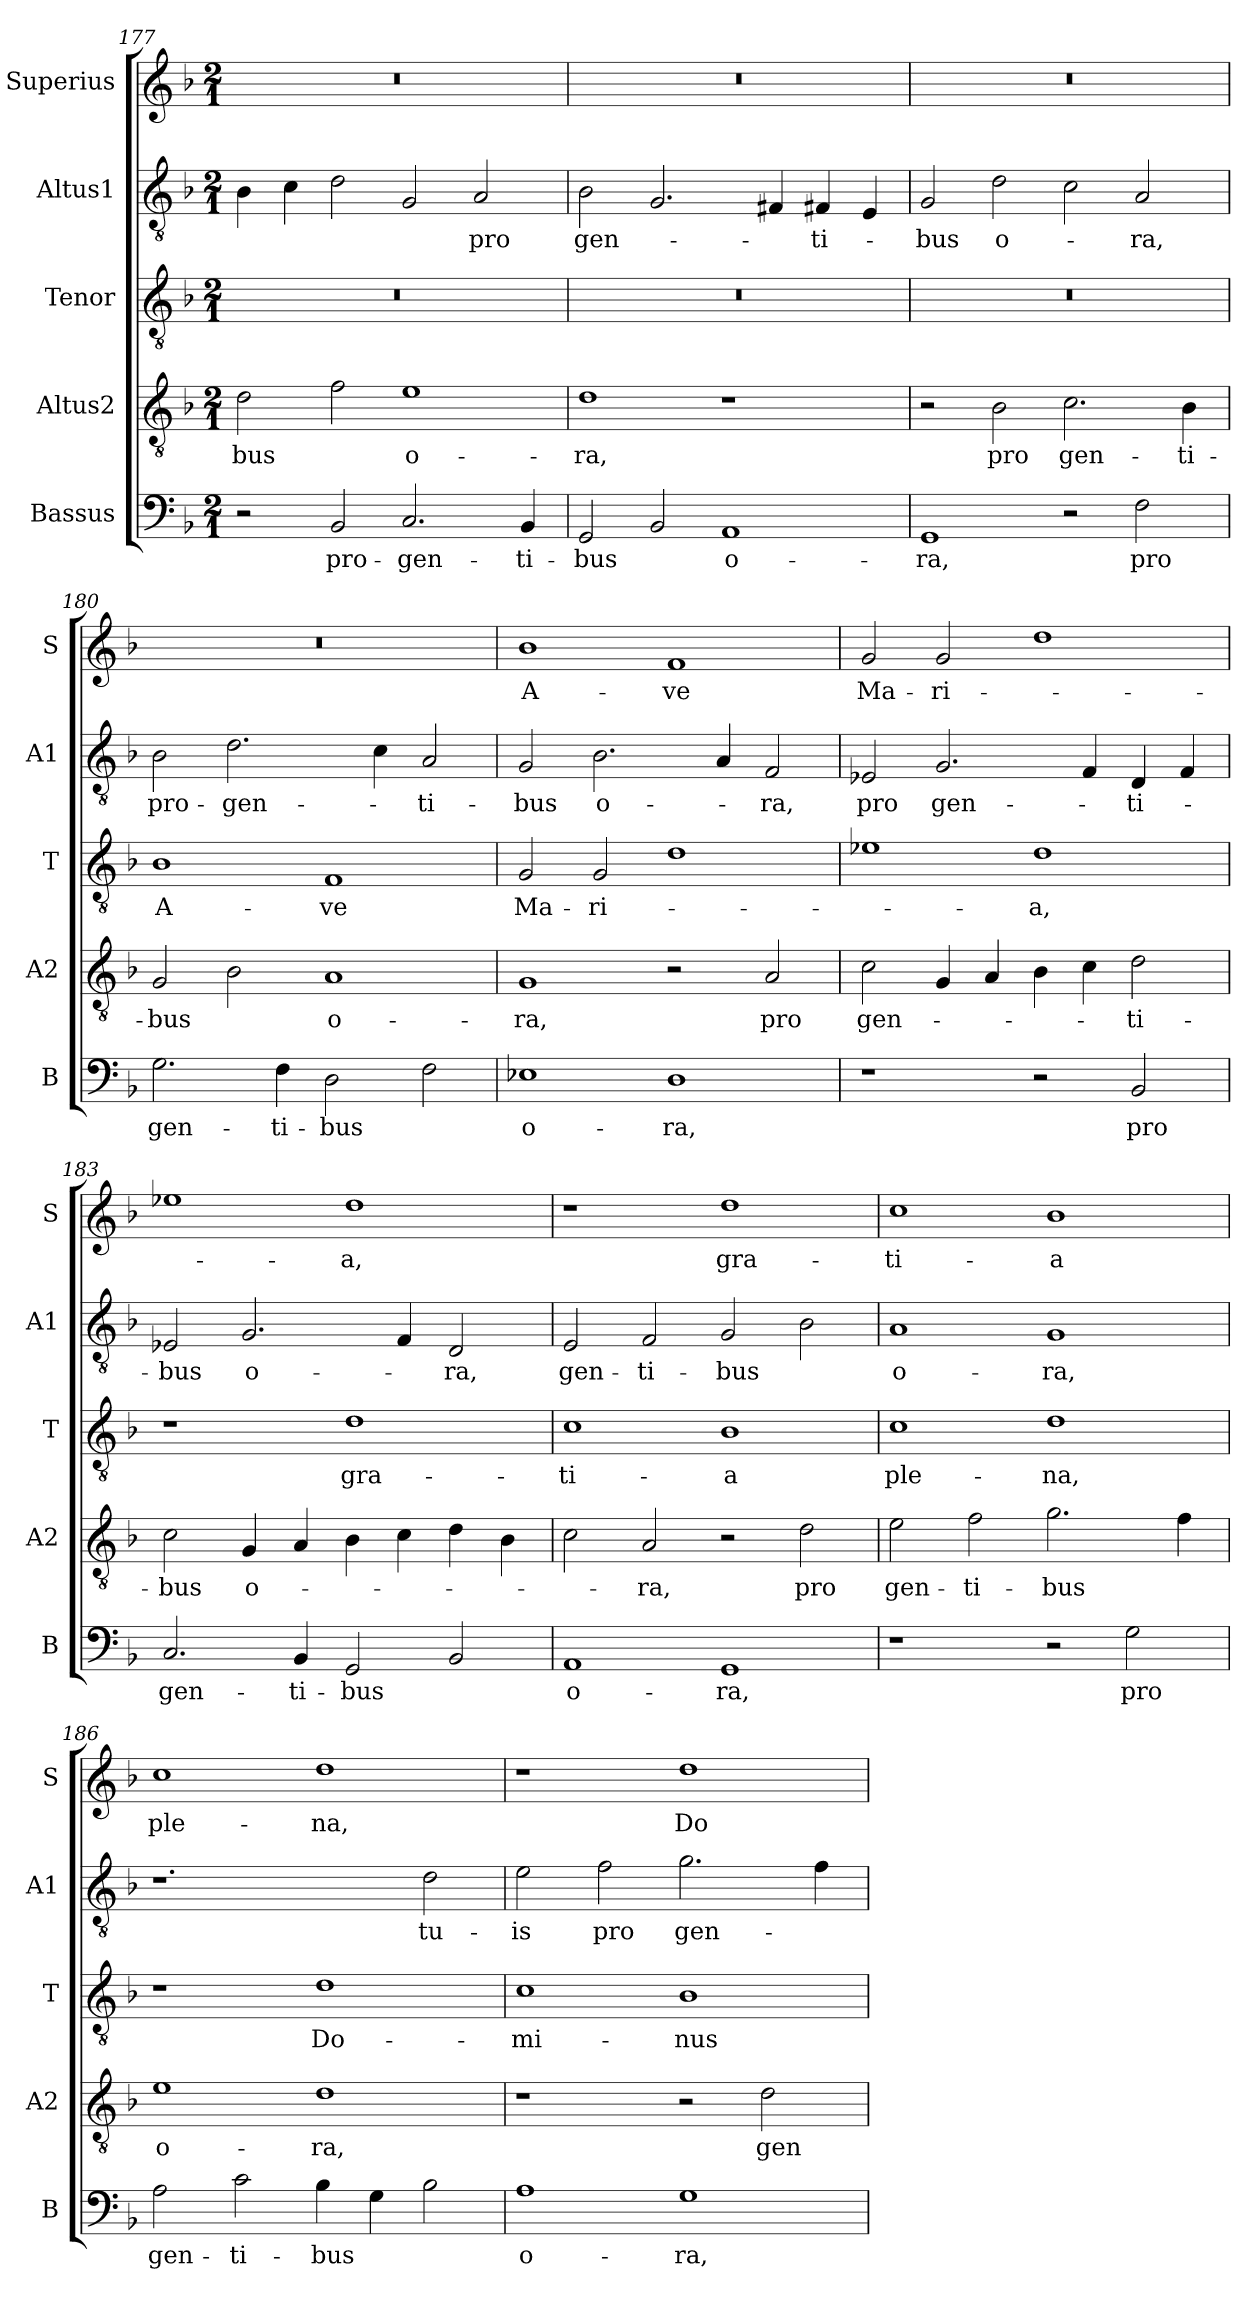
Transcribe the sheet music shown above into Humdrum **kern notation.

**kern	**text	**kern	**text	**kern	**text	**kern	**text	**kern	**text
*part5	*part5	*part4	*part4	*part3	*part3	*part2	*part2	*part1	*part1
*staff5	*staff5	*staff4	*staff4	*staff3	*staff3	*staff2	*staff2	*staff1	*staff1
*I"Bassus	*	*I"Altus2	*	*I"Tenor	*	*I"Altus1	*	*I"Superius	*
*I'B	*	*I'A2	*	*I'T	*	*I'A1	*	*I'S	*
*clefF4	*	*clefGv2	*	*clefGv2	*	*clefGv2	*	*clefG2	*
*k[b-]	*	*k[b-]	*	*k[b-]	*	*k[b-]	*	*k[b-]	*
*M2/1	*	*M2/1	*	*M2/1	*	*M2/1	*	*M2/1	*
=177	=177	=177	=177	=177	=177	=177	=177	=177	=177
2r	.	2d\	-bus	0r	.	4B-\	.	0r	.
.	.	.	.	.	.	4c\	.	.	.
2BB-/	pro-	2f\	.	.	.	2d\	.	.	.
2.C/	-gen-	1e	o-	.	.	2G/	.	.	.
.	.	.	.	.	.	2A/	pro	.	.
4BB-/	-ti-	.	.	.	.	.	.	.	.
=178	=178	=178	=178	=178	=178	=178	=178	=178	=178
2GG/	-bus	1d	-ra,	0r	.	2B-\	gen-	0r	.
2BB-/	.	.	.	.	.	2.G/	.	.	.
1AA	o-	1r	.	.	.	.	.	.	.
.	.	.	.	.	.	4F#X/	.	.	.
.	.	.	.	.	.	4F#X/	-ti-	.	.
.	.	.	.	.	.	4E/	.	.	.
=179	=179	=179	=179	=179	=179	=179	=179	=179	=179
1GG	-ra,	2r	.	0r	.	2G/	-bus	0r	.
.	.	2B-\	pro	.	.	2d\	o-	.	.
2r	.	2.c\	gen-	.	.	2c\	.	.	.
2F\	pro	.	.	.	.	2A/	-ra,	.	.
.	.	4B-\	-ti-	.	.	.	.	.	.
=180	=180	=180	=180	=180	=180	=180	=180	=180	=180
2.G\	gen-	2G/	-bus	1B-	A-	2B-\	pro-	0r	.
.	.	2B-\	.	.	.	2.d\	-gen-	.	.
4F\	-ti-	.	.	.	.	.	.	.	.
2D\	-bus	1A	o-	1F	-ve	.	.	.	.
.	.	.	.	.	.	4c\	.	.	.
2F\	.	.	.	.	.	2A/	-ti-	.	.
=181	=181	=181	=181	=181	=181	=181	=181	=181	=181
1E-X	-o-	1G	-ra,	2G/	Ma-	2G/	-bus	1b-	A-
.	.	.	.	2G/	-ri-	2.B-\	o-	.	.
1D	-ra,	2r	.	1d	.	.	.	1f	-ve
.	.	.	.	.	.	4A/	.	.	.
.	.	2A/	pro	.	.	2F/	-ra,	.	.
=182	=182	=182	=182	=182	=182	=182	=182	=182	=182
1r	.	2c\	gen-	1e-X	.	2E-X/	pro	2g/	Ma-
.	.	4G/	.	.	.	2.G/	gen-	2g/	-ri-
.	.	4A/	.	.	.	.	.	.	.
2r	.	4B-\	.	1d	-a,	.	.	1dd	.
.	.	4c\	.	.	.	4F/	.	.	.
2BB-/	pro	2d\	-ti-	.	.	4D/	-ti-	.	.
.	.	.	.	.	.	4F/	.	.	.
=183	=183	=183	=183	=183	=183	=183	=183	=183	=183
2.C/	gen-	2c\	-bus	1r	.	2E-X/	-bus	1ee-X	.
.	.	4G/	o-	.	.	2.G/	o-	.	.
4BB-/	-ti-	4A/	.	.	.	.	.	.	.
2GG/	-bus	4B-\	.	1d	gra-	.	.	1dd	-a,
.	.	4c\	.	.	.	4F/	.	.	.
2BB-/	.	4d\	.	.	.	2D/	-ra,	.	.
.	.	4B-\	.	.	.	.	.	.	.
=184	=184	=184	=184	=184	=184	=184	=184	=184	=184
1AA	o-	2c\	.	1c	-ti-	2E/	gen-	1r	.
.	.	2A/	-ra,	.	.	2F/	-ti-	.	.
1GG	-ra,	2r	.	1B-	-a	2G/	-bus	1dd	gra-
.	.	2d\	pro	.	.	2B-\	.	.	.
=185	=185	=185	=185	=185	=185	=185	=185	=185	=185
1r	.	2e\	gen-	1c	ple-	1A	o-	1cc	-ti-
.	.	2f\	-ti-	.	.	.	.	.	.
2r	.	2.g\	-bus	1d	-na,	1G	-ra,	1b-	-a
2G\	pro	.	.	.	.	.	.	.	.
.	.	4f\	.	.	.	.	.	.	.
=186	=186	=186	=186	=186	=186	=186	=186	=186	=186
2A\	gen-	1e	o-	1r	.	1.r	.	1cc	ple-
2c\	-ti-	.	.	.	.	.	.	.	.
4B-\	-bus	1d	-ra,	1d	Do-	.	.	1dd	-na,
4G\	.	.	.	.	.	.	.	.	.
2B-\	.	.	.	.	.	2d\	tu-	.	.
=187	=187	=187	=187	=187	=187	=187	=187	=187	=187
1A	o-	1r	.	1c	-mi-	2e\	-is	1r	.
.	.	.	.	.	.	2f\	pro	.	.
1G	-ra,	2r	.	1B-	-nus	2.g\	gen-	1dd	Do-
.	.	2d\	gen-	.	.	.	.	.	.
.	.	.	.	.	.	4f\	.	.	.
=	=	=	=	=	=	=	=	=	=
*-	*-	*-	*-	*-	*-	*-	*-	*-	*-
